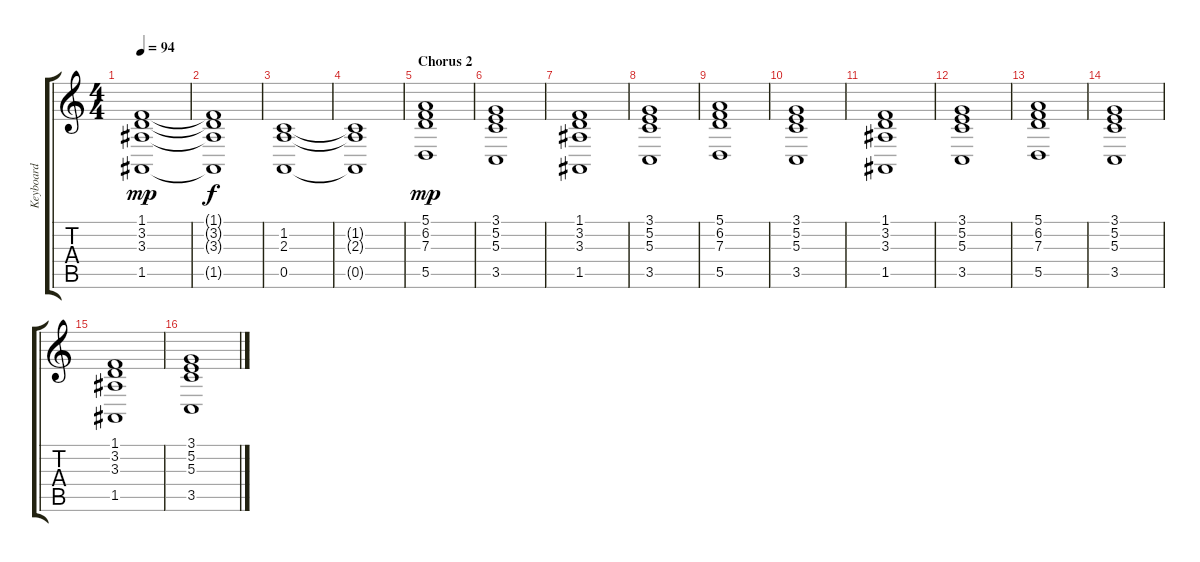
\track ("Keyboard" "Keyboard") {instrument pad2warm}
\staff {score tabs}
\tuning (E4 B3 G3 D3 A2 D2) {hide}
\ts (4 4)
\tempo 94
\clef g2
\ks c
(1.1 3.2 3.3 1.5).1{dy mp} |
(1.1{t} 3.2{t} 3.3{t} 1.5{t}).1{dy f} |
(1.2 2.3 0.5).1 |
(1.2{t} 2.3{t} 0.5{t}).1 |
\section ("" "Chorus 2")
(5.1 6.2 7.3 5.5).1{dy mp} |
(3.1 5.2 5.3 3.5).1 |
(1.1 3.2 3.3 1.5).1 |
(3.1 5.2 5.3 3.5).1 |
(5.1 6.2 7.3 5.5).1 |
(3.1 5.2 5.3 3.5).1 |
(1.1 3.2 3.3 1.5).1 |
(3.1 5.2 5.3 3.5).1 |
(5.1 6.2 7.3 5.5).1 |
(3.1 5.2 5.3 3.5).1 |
(1.1 3.2 3.3 1.5).1 |
(3.1 5.2 5.3 3.5).1
